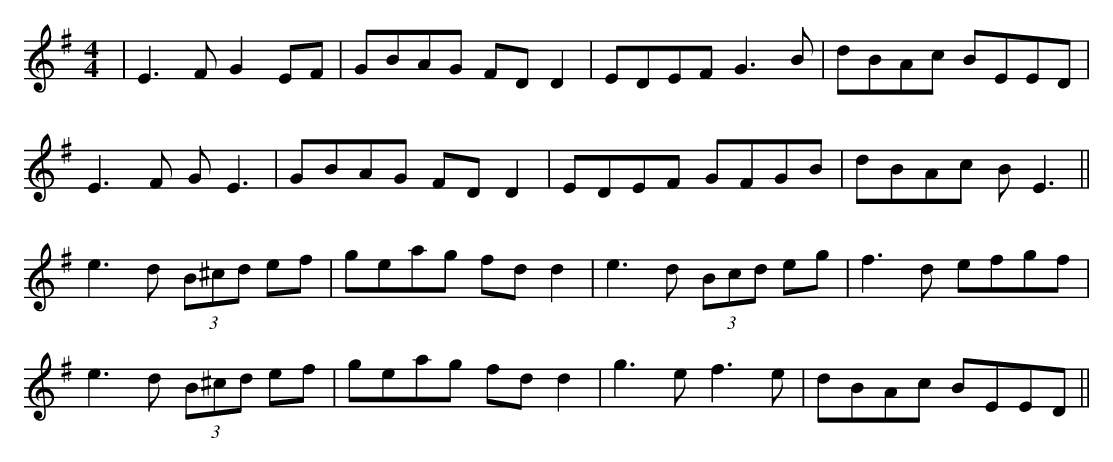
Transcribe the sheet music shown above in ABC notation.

X:1
M:4/4
K:Emin
|E3F G2 EF|GBAG FD D2|EDEF G3B|dBAc BEED|
E3F GE3|GBAG FD D2|EDEF GFGB|dBAc BE3||
e3d (3B^cd ef|geag fd d2|e3d (3Bcd eg|f3d efgf|
e3d (3B^cd ef|geag fd d2|g3e f3e|dBAc BEED||
